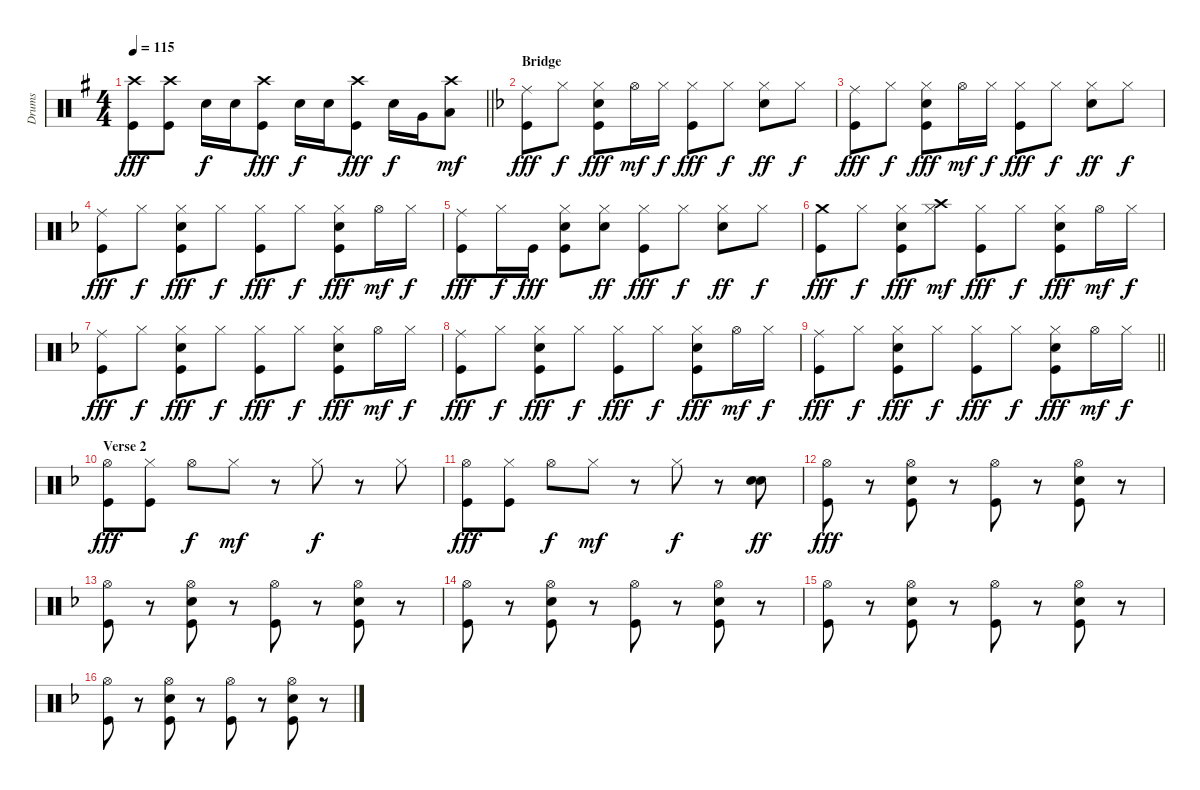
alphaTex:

\track ("Drums" "Drums") {instrument percussion}
\staff {score}
\articulation defaults
\ts (4 4)
\tempo 115
\clef neutral
\barLineRight lightlight
\ks g
("Crash high (hit)" "Kick (hit)").8{dy fff} ("Crash high (hit)" "Kick (hit)").8 "Electric Snare (hit)".16{dy f} "Electric Snare (hit)".16 ("Crash high (hit)" "Kick (hit)").8{dy fff} "Electric Snare (hit)".16{dy f} "Electric Snare (hit)".16 ("Crash high (hit)" "Kick (hit)").8{dy fff} "Electric Snare (hit)".16{dy f} "Very Low Tom (hit)".16 ("Crash high (hit)" "Low Floor Tom (hit)").8{dy mf} |
\section ("" "Bridge")
\ks dminor
("Ride (middle)" "Kick (hit)").8{dy fff} "Hi-Hat (closed)".8{dy f} ("Hi-Hat (closed)" "Snare (hit) 2" "Kick (hit)").8{dy fff} "Hi-Hat (open)".16{dy mf} "Hi-Hat (closed)".16{dy f} ("Hi-Hat (closed)" "Kick (hit)").8{dy fff} "Hi-Hat (closed)".8{dy f} ("Hi-Hat (closed)" "Snare (hit) 2").8{dy ff} "Hi-Hat (closed)".8{dy f} |
("Ride (middle)" "Kick (hit)").8{dy fff} "Hi-Hat (closed)".8{dy f} ("Hi-Hat (closed)" "Snare (hit) 2" "Kick (hit)").8{dy fff} "Hi-Hat (open)".16{dy mf} "Hi-Hat (closed)".16{dy f} ("Hi-Hat (closed)" "Kick (hit)").8{dy fff} "Hi-Hat (closed)".8{dy f} ("Hi-Hat (closed)" "Snare (hit) 2").8{dy ff} "Hi-Hat (closed)".8{dy f} |
("Ride (middle)" "Kick (hit)").8{dy fff} "Hi-Hat (closed)".8{dy f} ("Hi-Hat (closed)" "Snare (hit) 2" "Kick (hit)").8{dy fff} "Hi-Hat (closed)".8{dy f} ("Hi-Hat (closed)" "Kick (hit)").8{dy fff} "Hi-Hat (closed)".8{dy f} ("Hi-Hat (closed)" "Snare (hit) 2" "Kick (hit)").8{dy fff} "Hi-Hat (open)".16{dy mf} "Hi-Hat (closed)".16{dy f} |
("Ride (middle)" "Kick (hit)").8{dy fff} "Hi-Hat (closed)".16{dy f} "Kick (hit)".16{dy fff} ("Hi-Hat (closed)" "Snare (hit) 2" "Kick (hit)").8 ("Hi-Hat (closed)" "Snare (hit) 2").8{dy ff} ("Hi-Hat (closed)" "Kick (hit)").8{dy fff} "Hi-Hat (closed)".8{dy f} ("Hi-Hat (closed)" "Snare (hit) 2").8{dy ff} "Hi-Hat (closed)".8{dy f} |
("Crash medium (hit)" "Kick (hit)").8{dy fff} "Hi-Hat (closed)".8{dy f} ("Hi-Hat (closed)" "Snare (hit) 2" "Kick (hit)").8{dy fff} ("Crash high (hit)" "Hi-Hat (closed)").8{dy mf} ("Hi-Hat (closed)" "Kick (hit)").8{dy fff} "Hi-Hat (closed)".8{dy f} ("Hi-Hat (closed)" "Snare (hit) 2" "Kick (hit)").8{dy fff} "Hi-Hat (open)".16{dy mf} "Hi-Hat (closed)".16{dy f} |
("Ride (middle)" "Kick (hit)").8{dy fff} "Hi-Hat (closed)".8{dy f} ("Hi-Hat (closed)" "Snare (hit) 2" "Kick (hit)").8{dy fff} "Hi-Hat (closed)".8{dy f} ("Hi-Hat (closed)" "Kick (hit)").8{dy fff} "Hi-Hat (closed)".8{dy f} ("Hi-Hat (closed)" "Snare (hit) 2" "Kick (hit)").8{dy fff} "Hi-Hat (open)".16{dy mf} "Hi-Hat (closed)".16{dy f} |
("Ride (middle)" "Kick (hit)").8{dy fff} "Hi-Hat (closed)".8{dy f} ("Hi-Hat (closed)" "Snare (hit) 2" "Kick (hit)").8{dy fff} "Hi-Hat (closed)".8{dy f} ("Hi-Hat (closed)" "Kick (hit)").8{dy fff} "Hi-Hat (closed)".8{dy f} ("Hi-Hat (closed)" "Snare (hit) 2" "Kick (hit)").8{dy fff} "Hi-Hat (open)".16{dy mf} "Hi-Hat (closed)".16{dy f} |
\barLineRight lightlight
("Ride (middle)" "Kick (hit)").8{dy fff} "Hi-Hat (closed)".8{dy f} ("Hi-Hat (closed)" "Snare (hit) 2" "Kick (hit)").8{dy fff} "Hi-Hat (closed)".8{dy f} ("Hi-Hat (closed)" "Kick (hit)").8{dy fff} "Hi-Hat (closed)".8{dy f} ("Hi-Hat (closed)" "Snare (hit) 2" "Kick (hit)").8{dy fff} "Hi-Hat (open)".16{dy mf} "Hi-Hat (closed)".16{dy f} |
\section ("" "Verse 2")
("Hi-Hat (open)" "Kick (hit)").8{dy fff} ("Hi-Hat (closed)" "Kick (hit)").8 "Hi-Hat (open)".8{dy f} "Hi-Hat (closed)".8{dy mf} r.8 "Hi-Hat (closed)".8{dy f} r.8 "Hi-Hat (closed)".8 |
("Hi-Hat (open)" "Kick (hit)").8{dy fff} ("Hi-Hat (closed)" "Kick (hit)").8 "Hi-Hat (open)".8{dy f} "Hi-Hat (closed)".8{dy mf} r.8 "Hi-Hat (closed)".8{dy f} r.8 ("Electric Snare (hit)" "Snare (hit) 2").8{dy ff} |
("Hi-Hat (open)" "Kick (hit)").8{dy fff} r.8 ("Hi-Hat (open)" "Snare (hit) 2" "Kick (hit)").8 r.8 ("Hi-Hat (open)" "Kick (hit)").8 r.8 ("Hi-Hat (open)" "Snare (hit) 2" "Kick (hit)").8 r.8 |
("Hi-Hat (open)" "Kick (hit)").8 r.8 ("Hi-Hat (open)" "Snare (hit) 2" "Kick (hit)").8 r.8 ("Hi-Hat (open)" "Kick (hit)").8 r.8 ("Hi-Hat (open)" "Snare (hit) 2" "Kick (hit)").8 r.8 |
("Hi-Hat (open)" "Kick (hit)").8 r.8 ("Hi-Hat (open)" "Snare (hit) 2" "Kick (hit)").8 r.8 ("Hi-Hat (open)" "Kick (hit)").8 r.8 ("Hi-Hat (open)" "Snare (hit) 2" "Kick (hit)").8 r.8 |
("Hi-Hat (open)" "Kick (hit)").8 r.8 ("Hi-Hat (open)" "Snare (hit) 2" "Kick (hit)").8 r.8 ("Hi-Hat (open)" "Kick (hit)").8 r.8 ("Hi-Hat (open)" "Snare (hit) 2" "Kick (hit)").8 r.8 |
("Hi-Hat (open)" "Kick (hit)").8 r.8 ("Hi-Hat (open)" "Snare (hit) 2" "Kick (hit)").8 r.8 ("Hi-Hat (open)" "Kick (hit)").8 r.8 ("Hi-Hat (open)" "Snare (hit) 2" "Kick (hit)").8 r.8
